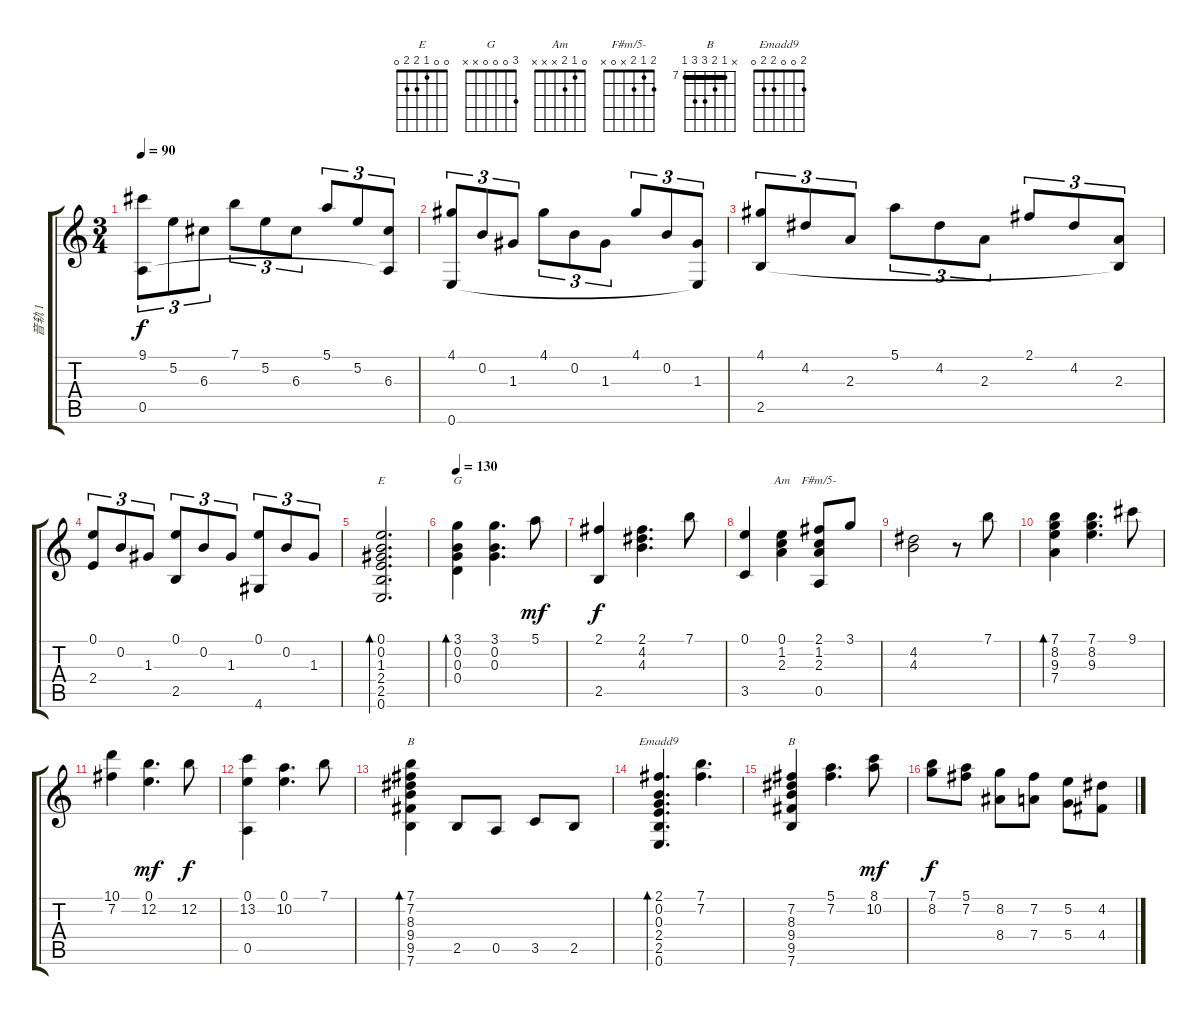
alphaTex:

\track ("音轨 1" "音轨 1") {instrument acousticguitarnylon}
\staff {score tabs}
\tuning (E4 B3 G3 D3 A2 E2) {hide}
\chord ("E" 0 0 1 2 2 0)
\chord ("G" 3 0 0 0 x x)
\chord ("Am" 0 1 2 x x x)
\chord ("F#m/5-" 2 1 2 x 0 x)
\chord ("B" 7 7 8 9 9 7) {firstfret 7 barre 7}
\chord ("Emadd9" 2 0 0 2 2 0)
\chord ("B" x 7 8 9 9 7) {firstfret 7 barre 7}
\ts (3 4)
\tempo 90
\clef g2
\ks c
(9.1 0.5).8{tu (3 2) dy f} 5.2.8{tu (3 2)} 6.3.8{tu (3 2)} 7.1.8{tu (3 2)} 5.2.8{tu (3 2)} 6.3.8{tu (3 2)} 5.1.8{tu (3 2)} 5.2.8{tu (3 2)} (6.3 0.5{t}).8{tu (3 2)} |
(4.1 0.6).8{tu (3 2)} 0.2.8{tu (3 2)} 1.3.8{tu (3 2)} 4.1.8{tu (3 2)} 0.2.8{tu (3 2)} 1.3.8{tu (3 2)} 4.1.8{tu (3 2)} 0.2.8{tu (3 2)} (1.3 0.6{t}).8{tu (3 2)} |
(4.1 2.5).8{tu (3 2)} 4.2.8{tu (3 2)} 2.3.8{tu (3 2)} 5.1.8{tu (3 2)} 4.2.8{tu (3 2)} 2.3.8{tu (3 2)} 2.1.8{tu (3 2)} 4.2.8{tu (3 2)} (2.3 2.5{t}).8{tu (3 2)} |
(0.1 2.4).8{tu (3 2)} 0.2.8{tu (3 2)} 1.3.8{tu (3 2)} (0.1 2.5).8{tu (3 2)} 0.2.8{tu (3 2)} 1.3.8{tu (3 2)} (0.1 4.6).8{tu (3 2)} 0.2.8{tu (3 2)} 1.3.8{tu (3 2)} |
(0.1 0.2 1.3 2.4 2.5 0.6).2{d bd 240 ch "E"} |
\tempo 130
(3.1 0.2 0.3 0.4).4{bd 480 ch "G"} (3.1 0.2 0.3).4{d} 5.1.8{dy mf} |
(2.1 2.5).4{dy f} (2.1 4.2 4.3).4{d} 7.1.8 |
(0.1 3.5).4 (0.1 1.2 2.3).4{ch "Am"} (2.1 1.2 2.3 0.5).8{ch "F#m/5-"} 3.1.8 |
(4.2 4.3).2 r.8 7.1.8 |
(7.1 8.2 9.3 7.4).4{bd 480} (7.1 8.2 9.3).4{d} 9.1.8 |
(10.1 7.2).4 (0.1 12.2).4{d dy mf} 12.2.8{dy f} |
(0.1 13.2 0.5).4 (0.1 10.2).4{d} 7.1.8 |
(7.1 7.2 8.3 9.4 9.5 7.6).4{bd 480 ch "B"} 2.5.8 0.5.8 3.5.8 2.5.8 |
(2.1 0.2 0.3 2.4 2.5 0.6).4{d bd 480 ch "Emadd9"} (7.1 7.2).4{d} |
(7.2 8.3 9.4 9.5 7.6).4{ch "B"} (5.1 7.2).4{d} (8.1 10.2).8{dy mf} |
(7.1 8.2).8{dy f} (5.1 7.2).8 (8.2 8.4).8 (7.2 7.4).8 (5.2 5.4).8 (4.2 4.4).8
